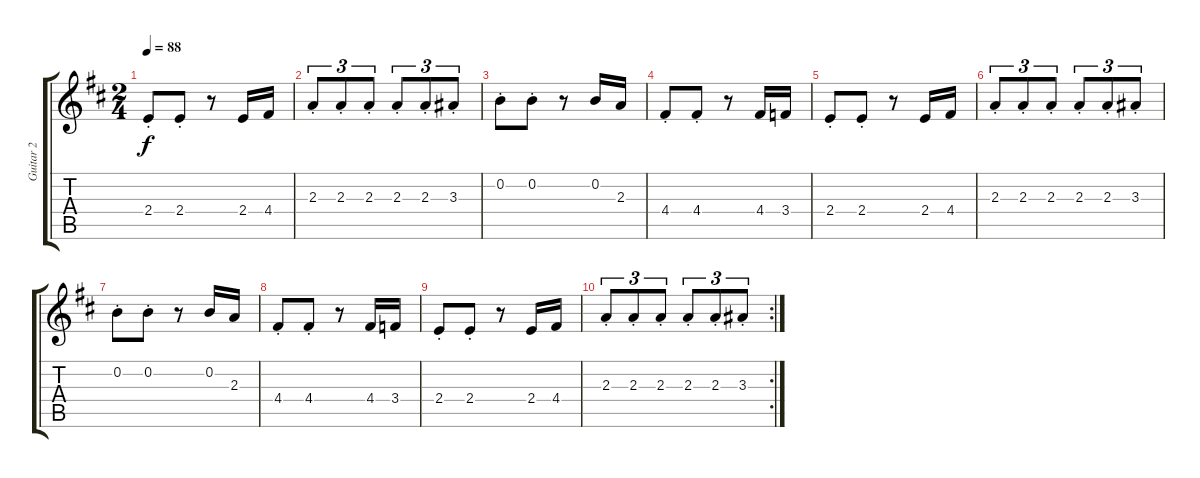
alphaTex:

\track ("Guitar 2" "Guitar 2") {instrument overdrivenguitar}
\staff {score tabs}
\tuning (E4 B3 G3 D3 A2 E2) {hide}
\ts (2 4)
\tempo 88
\clef g2
\ks bminor
2.4{st}.8{dy f} 2.4{st}.8 r.8 2.4.16 4.4.16 |
2.3{st}.8{tu (3 2)} 2.3{st}.8{tu (3 2)} 2.3{st}.8{tu (3 2)} 2.3{st}.8{tu (3 2)} 2.3{st}.8{tu (3 2)} 3.3{st}.8{tu (3 2)} |
0.2{st}.8 0.2{st}.8 r.8 0.2.16 2.3.16 |
4.4{st}.8 4.4{st}.8 r.8 4.4.16 3.4.16 |
2.4{st}.8 2.4{st}.8 r.8 2.4.16 4.4.16 |
2.3{st}.8{tu (3 2)} 2.3{st}.8{tu (3 2)} 2.3{st}.8{tu (3 2)} 2.3{st}.8{tu (3 2)} 2.3{st}.8{tu (3 2)} 3.3{st}.8{tu (3 2)} |
0.2{st}.8 0.2{st}.8 r.8 0.2.16 2.3.16 |
4.4{st}.8 4.4{st}.8 r.8 4.4.16 3.4.16 |
2.4{st}.8 2.4{st}.8 r.8 2.4.16 4.4.16 |
\rc 2
2.3{st}.8{tu (3 2)} 2.3{st}.8{tu (3 2)} 2.3{st}.8{tu (3 2)} 2.3{st}.8{tu (3 2)} 2.3{st}.8{tu (3 2)} 3.3{st}.8{tu (3 2)}
